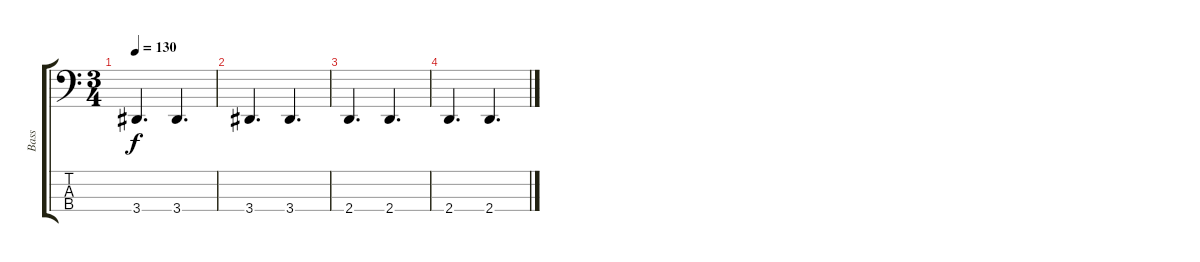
\track ("Bass" "Bass") {instrument electricbasspick}
\staff {score tabs}
\tuning (F2 C2 G1 C1) {hide}
\ts (3 4)
\tempo 130
\clef f4
\ks c
3.4.4{d dy f} 3.4.4{d} |
3.4.4{d} 3.4.4{d} |
2.4.4{d} 2.4.4{d} |
2.4.4{d} 2.4.4{d}
